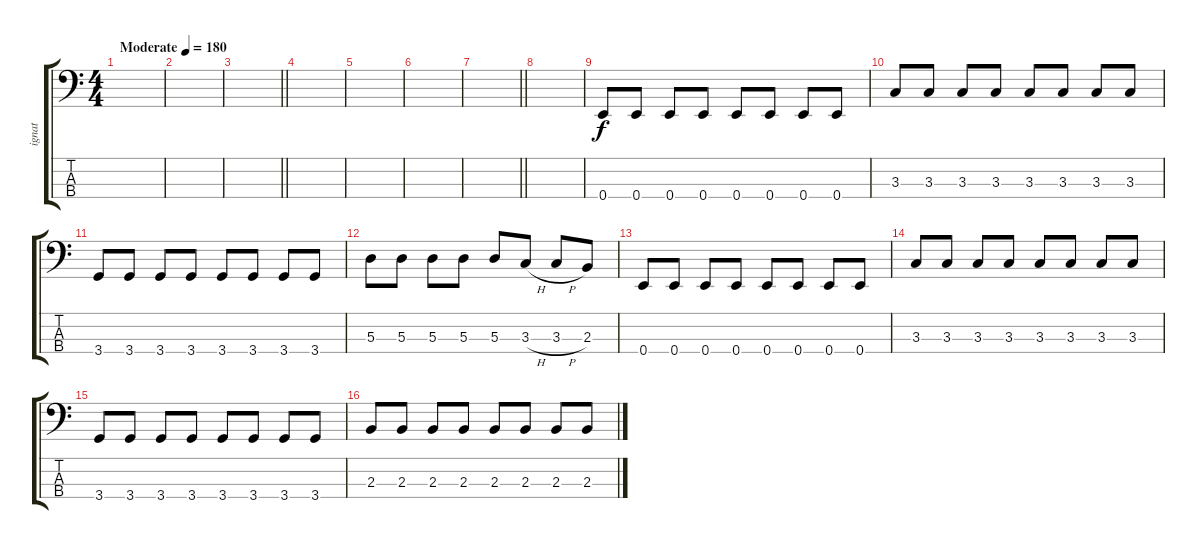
\track ("ignat" "ignat") {instrument electricbasspick}
\staff {score tabs}
\tuning (G2 D2 A1 E1) {hide}
\ts (4 4)
\tempo (180 "Moderate")
\clef f4
\ks c
|
|
\barLineRight lightlight
|
|
|
|
\barLineRight lightlight
|
|
0.4.8 0.4.8 0.4.8 0.4.8 0.4.8 0.4.8 0.4.8 0.4.8 |
3.3.8 3.3.8 3.3.8 3.3.8 3.3.8 3.3.8 3.3.8 3.3.8 |
3.4.8 3.4.8 3.4.8 3.4.8 3.4.8 3.4.8 3.4.8 3.4.8 |
5.3.8 5.3.8 5.3.8 5.3.8 5.3.8 3.3{h}.8 3.3{h}.8 2.3.8 |
0.4.8 0.4.8 0.4.8 0.4.8 0.4.8 0.4.8 0.4.8 0.4.8 |
3.3.8 3.3.8 3.3.8 3.3.8 3.3.8 3.3.8 3.3.8 3.3.8 |
3.4.8 3.4.8 3.4.8 3.4.8 3.4.8 3.4.8 3.4.8 3.4.8 |
2.3.8 2.3.8 2.3.8 2.3.8 2.3.8 2.3.8 2.3.8 2.3.8
